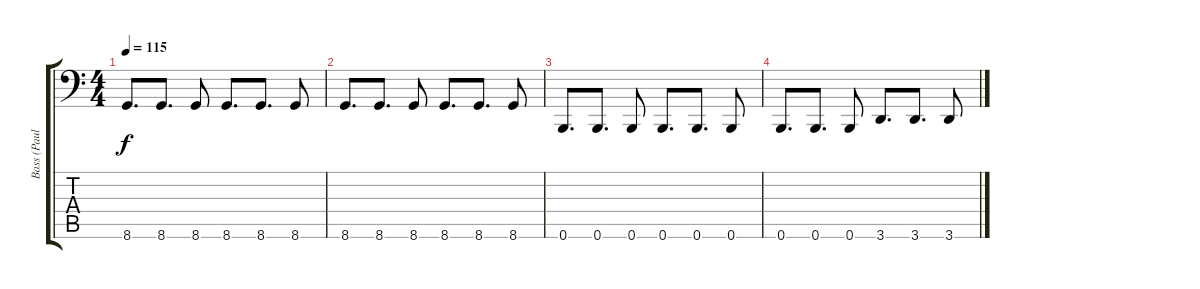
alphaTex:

\track ("Bass (Paul)" "Bass (Paul") {instrument electricbassfinger}
\staff {score tabs}
\tuning (Db3 Ab2 E2 B1 Gb1 B0) {hide}
\ts (4 4)
\tempo 115
\clef f4
\ks c
8.6.8{d dy f} 8.6.8{d} 8.6.8 8.6.8{d} 8.6.8{d} 8.6.8 |
8.6.8{d} 8.6.8{d} 8.6.8 8.6.8{d} 8.6.8{d} 8.6.8 |
0.6.8{d} 0.6.8{d} 0.6.8 0.6.8{d} 0.6.8{d} 0.6.8 |
0.6.8{d} 0.6.8{d} 0.6.8 3.6.8{d} 3.6.8{d} 3.6.8
